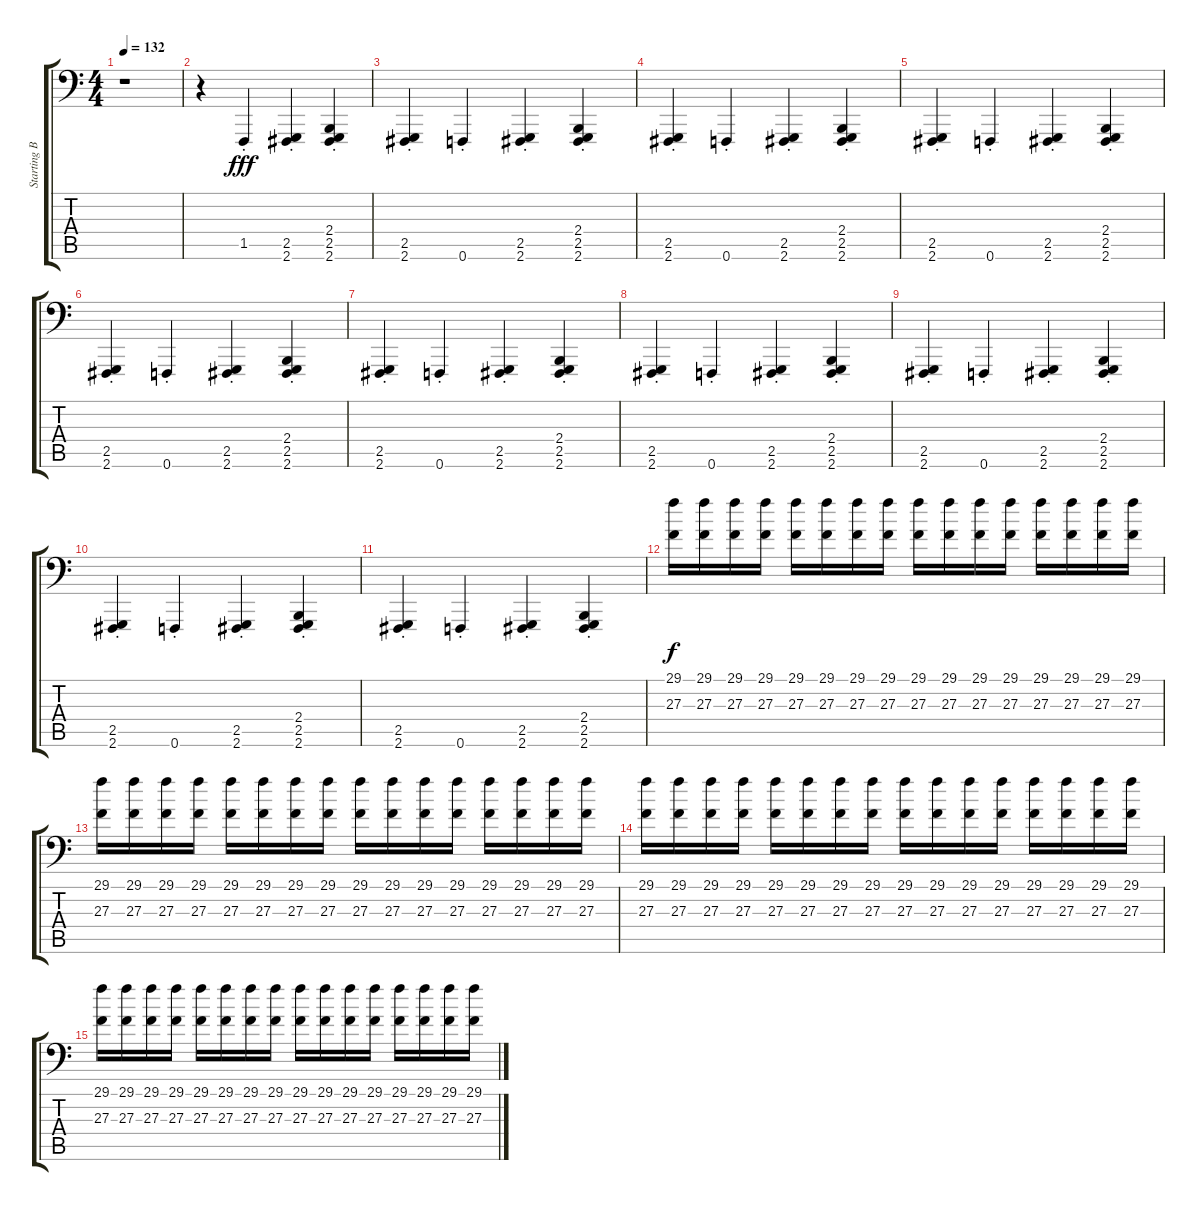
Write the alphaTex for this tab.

\track ("Starting Bass (2nd Bass)" "Starting B") {instrument acousticgrandpiano}
\staff {score tabs}
\tuning (C3 C0 D2 A1 E1 F1) {hide}
\ts (4 4)
\tempo 132
\clef f4
\ks c
r.1{dy fff instrument acousticgrandpiano} |
r.4 1.5{st}.4 (2.5{st} 2.6{st}).4 (2.4{st} 2.5{st} 2.6{st}).4 |
(2.5{st} 2.6{st}).4 0.6{st}.4 (2.5{st} 2.6{st}).4 (2.4{st} 2.5{st} 2.6{st}).4 |
(2.5{st} 2.6{st}).4 0.6{st}.4 (2.5{st} 2.6{st}).4 (2.4{st} 2.5{st} 2.6{st}).4 |
(2.5{st} 2.6{st}).4 0.6{st}.4 (2.5{st} 2.6{st}).4 (2.4{st} 2.5{st} 2.6{st}).4 |
(2.5{st} 2.6{st}).4 0.6{st}.4 (2.5{st} 2.6{st}).4 (2.4{st} 2.5{st} 2.6{st}).4 |
(2.5{st} 2.6{st}).4 0.6{st}.4 (2.5{st} 2.6{st}).4 (2.4{st} 2.5{st} 2.6{st}).4 |
(2.5{st} 2.6{st}).4 0.6{st}.4 (2.5{st} 2.6{st}).4 (2.4{st} 2.5{st} 2.6{st}).4 |
(2.5{st} 2.6{st}).4 0.6{st}.4 (2.5{st} 2.6{st}).4 (2.4{st} 2.5{st} 2.6{st}).4 |
(2.5{st} 2.6{st}).4 0.6{st}.4 (2.5{st} 2.6{st}).4 (2.4{st} 2.5{st} 2.6{st}).4 |
(2.5{st} 2.6{st}).4 0.6{st}.4 (2.5{st} 2.6{st}).4 (2.4{st} 2.5{st} 2.6{st}).4 |
(29.1 27.3).16{dy f volume 13} (29.1 27.3).16 (29.1 27.3).16 (29.1 27.3).16 (29.1 27.3).16 (29.1 27.3).16 (29.1 27.3).16 (29.1 27.3).16 (29.1 27.3).16 (29.1 27.3).16 (29.1 27.3).16 (29.1 27.3).16 (29.1 27.3).16 (29.1 27.3).16 (29.1 27.3).16 (29.1 27.3).16 |
(29.1 27.3).16 (29.1 27.3).16 (29.1 27.3).16 (29.1 27.3).16 (29.1 27.3).16 (29.1 27.3).16 (29.1 27.3).16 (29.1 27.3).16 (29.1 27.3).16 (29.1 27.3).16 (29.1 27.3).16 (29.1 27.3).16 (29.1 27.3).16 (29.1 27.3).16 (29.1 27.3).16 (29.1 27.3).16 |
(29.1 27.3).16 (29.1 27.3).16 (29.1 27.3).16 (29.1 27.3).16 (29.1 27.3).16 (29.1 27.3).16 (29.1 27.3).16 (29.1 27.3).16 (29.1 27.3).16 (29.1 27.3).16 (29.1 27.3).16 (29.1 27.3).16 (29.1 27.3).16 (29.1 27.3).16 (29.1 27.3).16 (29.1 27.3).16 |
(29.1 27.3).16 (29.1 27.3).16 (29.1 27.3).16 (29.1 27.3).16 (29.1 27.3).16 (29.1 27.3).16 (29.1 27.3).16 (29.1 27.3).16 (29.1 27.3).16 (29.1 27.3).16 (29.1 27.3).16 (29.1 27.3).16 (29.1 27.3).16 (29.1 27.3).16 (29.1 27.3).16 (29.1 27.3).16
